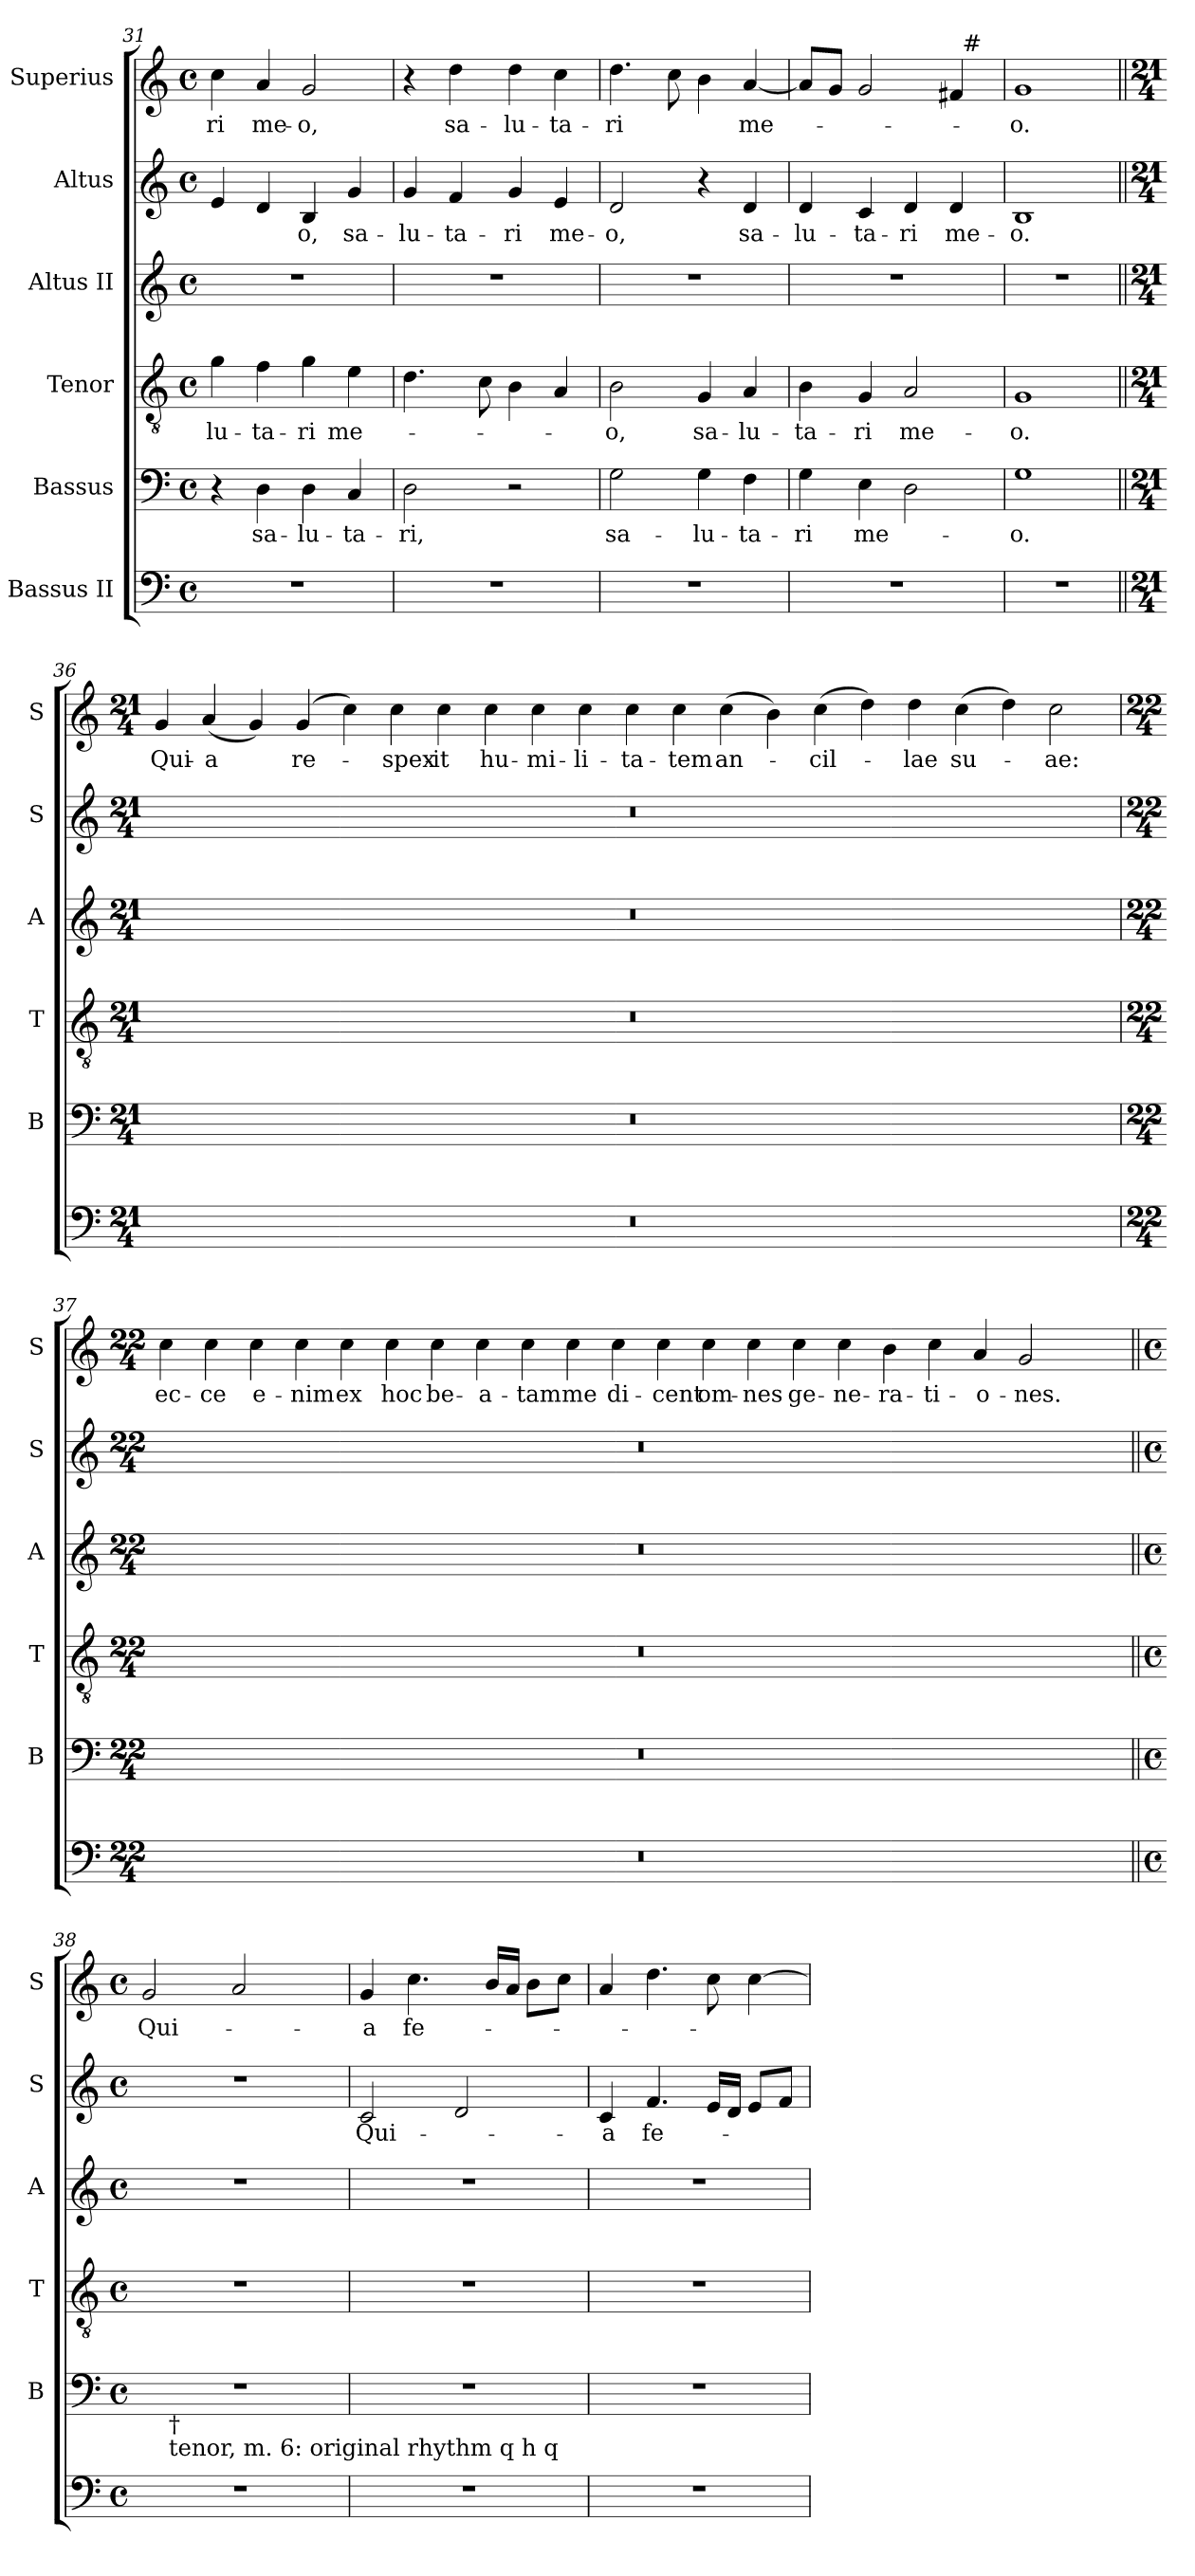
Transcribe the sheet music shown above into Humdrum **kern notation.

**kern	**kern	**text	**kern	**text	**kern	**kern	**text	**kern	**text
*part6	*part5	*part5	*part4	*part4	*part3	*part2	*part2	*part1	*part1
*staff6	*staff5	*staff5	*staff4	*staff4	*staff3	*staff2	*staff2	*staff1	*staff1
*I"Bassus II	*I"Bassus	*	*I"Tenor	*	*I"Altus II	*I"Altus	*	*I"Superius	*
*	*I'B	*	*I'T	*	*I'A	*I'S	*	*I'S	*
*clefF4	*clefF4	*	*clefGv2	*	*clefG2	*clefG2	*	*clefG2	*
*	*	*	*ITrd7c12	*	*	*	*	*	*
*k[]	*k[]	*	*k[]	*	*k[]	*k[]	*	*k[]	*
*C:	*C:	*	*C:	*	*C:	*C:	*	*C:	*
*M4/4	*M4/4	*	*M4/4	*	*M4/4	*M4/4	*	*M4/4	*
*met(c)	*met(c)	*	*met(c)	*	*met(c)	*met(c)	*	*met(c)	*
=31	=31	=31	=31	=31	=31	=31	=31	=31	=31
!	!	!	!	!LO:LY:b	!	!	!	!	!LO:LY:b
1r	4r	.	4G\	-lu-	1r	4e/	.	4cc\	-ri
!	!	!LO:LY:b	!	!LO:LY:b	!	!	!	!	!LO:LY:b
.	4D\	sa-	4F\	-ta-	.	4d/	.	4a/	me-
!	!	!LO:LY:b	!	!LO:LY:b	!	!	!LO:LY:b	!	!LO:LY:b
.	4D\	-lu-	4G\	-ri	.	4B/	-o,	2g/	-o,
!	!	!LO:LY:b	!	!LO:LY:b	!	!	!LO:LY:b	!	!
.	4C/	-ta-	4E\	me-	.	4g/	sa-	.	.
=32	=32	=32	=32	=32	=32	=32	=32	=32	=32
!	!	!LO:LY:b	!	!	!	!	!LO:LY:b	!	!
1r	2D\	-ri,	4.D\	.	1r	4g/	-lu-	4r	.
!	!	!	!	!	!	!	!LO:LY:b	!	!LO:LY:b
.	.	.	.	.	.	4f/	-ta-	4dd\	sa-
.	.	.	8C\	.	.	.	.	.	.
!	!	!	!	!	!	!	!LO:LY:b	!	!LO:LY:b
.	2r	.	4BB\	.	.	4g/	-ri	4dd\	-lu-
!	!	!	!	!	!	!	!LO:LY:b	!	!LO:LY:b
.	.	.	4AA/	.	.	4e/	me-	4cc\	-ta-
=33	=33	=33	=33	=33	=33	=33	=33	=33	=33
!	!	!LO:LY:b	!	!LO:LY:b	!	!	!LO:LY:b	!	!LO:LY:b
1r	2G\	sa-	2BB\	-o,	1r	2d/	-o,	4.dd\	-ri
.	.	.	.	.	.	.	.	8cc\	.
!	!	!LO:LY:b	!	!LO:LY:b	!	!	!	!	!
.	4G\	-lu-	4GG/	sa-	.	4r	.	4b\	.
!	!	!LO:LY:b	!	!LO:LY:b	!	!	!LO:LY:b	!	!LO:LY:b
.	4F\	-ta-	4AA/	-lu-	.	4d/	sa-	[<4a/	me-
=34	=34	=34	=34	=34	=34	=34	=34	=34	=34
!	!	!LO:LY:b	!	!LO:LY:b	!	!	!LO:LY:b	!	!
*	*	*	*	*	*	*	*	*^	*
1r	4G\	-ri	4BB\	-ta-	1r	4d/	-lu-	8a/L]	2ryy	.
.	.	.	.	.	.	.	.	8g/J	.	.
!	!	!LO:LY:b	!	!LO:LY:b	!	!	!LO:LY:b	!	!	!
.	4E\	me-	4GG/	-ri	.	4c/	-ta-	2g/	.	.
!	!	!	!	!LO:LY:b	!	!	!LO:LY:b	!	!	!
.	2D\	.	2AA/	me-	.	4d/	-ri	.	4ryy	.
!	!	!	!	!	!	!	!LO:LY:b	!	!	!
.	.	.	.	.	.	4d/	me-	4f#/	32ryy	.
!	!	!	!	!	!	!	!	!	!LO:TX:a:t=#	!
.	.	.	.	.	.	.	.	.	8..ryy	.
=35	=35	=35	=35	=35	=35	=35	=35	=35	=35	=35
!	!	!LO:LY:b	!	!LO:LY:b	!	!	!LO:LY:b	!	!	!LO:LY:b
*	*	*	*	*	*	*	*	*v	*v	*
1r	1G	-o.	1GG	-o.	1r	1B	-o.	1g	-o.
!!LO:LB:g=z
=36||	=36||	=36||	=36||	=36||	=36||	=36||	=36||	=36||	=36||
*M21/4	*M21/4	*	*M21/4	*	*M21/4	*M21/4	*	*M21/4	*
!LO:N:vis=1	!LO:N:vis=1	!	!LO:N:vis=1	!	!LO:N:vis=1	!LO:N:vis=1	!	!	!LO:LY:b
4%21r	4%21r	.	4%21r	.	4%21r	4%21r	.	4g/	Qui-
!	!	!	!	!	!	!	!	!	!LO:LY:b
.	.	.	.	.	.	.	.	(4a/	-a
.	.	.	.	.	.	.	.	4g/)	.
!	!	!	!	!	!	!	!	!	!LO:LY:b
.	.	.	.	.	.	.	.	(4g/	re-
.	.	.	.	.	.	.	.	4cc\)	.
!	!	!	!	!	!	!	!	!	!LO:LY:b
.	.	.	.	.	.	.	.	4cc\	-spex-
!	!	!	!	!	!	!	!	!	!LO:LY:b
.	.	.	.	.	.	.	.	4cc\	-it
!	!	!	!	!	!	!	!	!	!LO:LY:b
.	.	.	.	.	.	.	.	4cc\	hu-
!	!	!	!	!	!	!	!	!	!LO:LY:b
.	.	.	.	.	.	.	.	4cc\	-mi-
!	!	!	!	!	!	!	!	!	!LO:LY:b
.	.	.	.	.	.	.	.	4cc\	-li-
!	!	!	!	!	!	!	!	!	!LO:LY:b
.	.	.	.	.	.	.	.	4cc\	-ta-
!	!	!	!	!	!	!	!	!	!LO:LY:b
.	.	.	.	.	.	.	.	4cc\	-tem
!	!	!	!	!	!	!	!	!	!LO:LY:b
.	.	.	.	.	.	.	.	(>4cc\	an-
.	.	.	.	.	.	.	.	4b\)	.
!	!	!	!	!	!	!	!	!	!LO:LY:b
.	.	.	.	.	.	.	.	(>4cc\	-cil-
.	.	.	.	.	.	.	.	4dd\)	.
!	!	!	!	!	!	!	!	!	!LO:LY:b
.	.	.	.	.	.	.	.	4dd\	-lae
!	!	!	!	!	!	!	!	!	!LO:LY:b
.	.	.	.	.	.	.	.	(>4cc\	su-
.	.	.	.	.	.	.	.	4dd\)	.
!	!	!	!	!	!	!	!	!	!LO:LY:b
.	.	.	.	.	.	.	.	2cc\	-ae:
!!LO:LB:g=z
=37	=37	=37	=37	=37	=37	=37	=37	=37	=37
*M22/4	*M22/4	*	*M22/4	*	*M22/4	*M22/4	*	*M22/4	*
!LO:N:vis=1	!LO:N:vis=1	!	!LO:N:vis=1	!	!LO:N:vis=1	!LO:N:vis=1	!	!	!LO:LY:b
2%11r	2%11r	.	2%11r	.	2%11r	2%11r	.	4cc\	ec-
!	!	!	!	!	!	!	!	!	!LO:LY:b
.	.	.	.	.	.	.	.	4cc\	-ce
!	!	!	!	!	!	!	!	!	!LO:LY:b
.	.	.	.	.	.	.	.	4cc\	e-
!	!	!	!	!	!	!	!	!	!LO:LY:b
.	.	.	.	.	.	.	.	4cc\	-nim
!	!	!	!	!	!	!	!	!	!LO:LY:b
.	.	.	.	.	.	.	.	4cc\	ex
!	!	!	!	!	!	!	!	!	!LO:LY:b
.	.	.	.	.	.	.	.	4cc\	hoc
!	!	!	!	!	!	!	!	!	!LO:LY:b
.	.	.	.	.	.	.	.	4cc\	be-
!	!	!	!	!	!	!	!	!	!LO:LY:b
.	.	.	.	.	.	.	.	4cc\	-a-
!	!	!	!	!	!	!	!	!	!LO:LY:b
.	.	.	.	.	.	.	.	4cc\	-tam
!	!	!	!	!	!	!	!	!	!LO:LY:b
.	.	.	.	.	.	.	.	4cc\	me
!	!	!	!	!	!	!	!	!	!LO:LY:b
.	.	.	.	.	.	.	.	4cc\	di-
!	!	!	!	!	!	!	!	!	!LO:LY:b
.	.	.	.	.	.	.	.	4cc\	-cent
!	!	!	!	!	!	!	!	!	!LO:LY:b
.	.	.	.	.	.	.	.	4cc\	om-
!	!	!	!	!	!	!	!	!	!LO:LY:b
.	.	.	.	.	.	.	.	4cc\	-nes
!	!	!	!	!	!	!	!	!	!LO:LY:b
.	.	.	.	.	.	.	.	4cc\	ge-
!	!	!	!	!	!	!	!	!	!LO:LY:b
.	.	.	.	.	.	.	.	4cc\	-ne-
!	!	!	!	!	!	!	!	!	!LO:LY:b
.	.	.	.	.	.	.	.	4b\	-ra-
!	!	!	!	!	!	!	!	!	!LO:LY:b
.	.	.	.	.	.	.	.	4cc\	-ti-
!	!	!	!	!	!	!	!	!	!LO:LY:b
.	.	.	.	.	.	.	.	4a/	-o-
!	!	!	!	!	!	!	!	!	!LO:LY:b
.	.	.	.	.	.	.	.	2g/	-nes.
.	.	.	.	.	.	.	.	4ryy	.
!!LO:LB:g=z
=38||	=38||	=38||	=38||	=38||	=38||	=38||	=38||	=38||	=38||
*M4/4	*M4/4	*	*M4/4	*	*M4/4	*M4/4	*	*M4/4	*
*met(c)	*met(c)	*	*met(c)	*	*met(c)	*met(c)	*	*met(c)	*
!	!	!	!	!	!	!	!	!	!LO:LY:b
*	*^	*	*	*	*	*	*	*	*
1r	1r	16.ryy	.	1r	.	1r	1r	.	2g/	Qui-
!	!	!LO:TX:b:t=†	!	!	!	!	!	!	!	!
!	!	!LO:TX:b:t=tenor, m. 6&colon; original rhythm  q    h       q	!	!	!	!	!	!	!	!
.	.	2ryy	.	.	.	.	.	.	.	.
.	.	.	.	.	.	.	.	.	2a/	.
.	.	4ryy	.	.	.	.	.	.	.	.
.	.	8ryy	.	.	.	.	.	.	.	.
.	.	32ryy	.	.	.	.	.	.	.	.
=39	=39	=39	=39	=39	=39	=39	=39	=39	=39	=39
!	!	!	!	!	!	!	!	!LO:LY:b	!	!LO:LY:b
*	*v	*v	*	*	*	*	*	*	*	*
1r	1r	.	1r	.	1r	2c/	Qui-	4g/	-a
!	!	!	!	!	!	!	!	!	!LO:LY:b
.	.	.	.	.	.	.	.	4.cc\	fe-
.	.	.	.	.	.	2d/	.	.	.
.	.	.	.	.	.	.	.	16b/LL	.
.	.	.	.	.	.	.	.	16a/JJ	.
.	.	.	.	.	.	.	.	8b\L	.
.	.	.	.	.	.	.	.	8cc\J	.
=40	=40	=40	=40	=40	=40	=40	=40	=40	=40
!	!	!	!	!	!	!	!LO:LY:b	!	!
1r	1r	.	1r	.	1r	4c/	-a	4a/	.
!	!	!	!	!	!	!	!LO:LY:b	!	!
.	.	.	.	.	.	4.f/	fe-	4.dd\	.
.	.	.	.	.	.	16e/LL	.	8cc\	.
.	.	.	.	.	.	16d/JJ	.	.	.
.	.	.	.	.	.	8e/L	.	[>4cc\	.
.	.	.	.	.	.	8f/J	.	.	.
=	=	=	=	=	=	=	=	=	=
*-	*-	*-	*-	*-	*-	*-	*-	*-	*-
